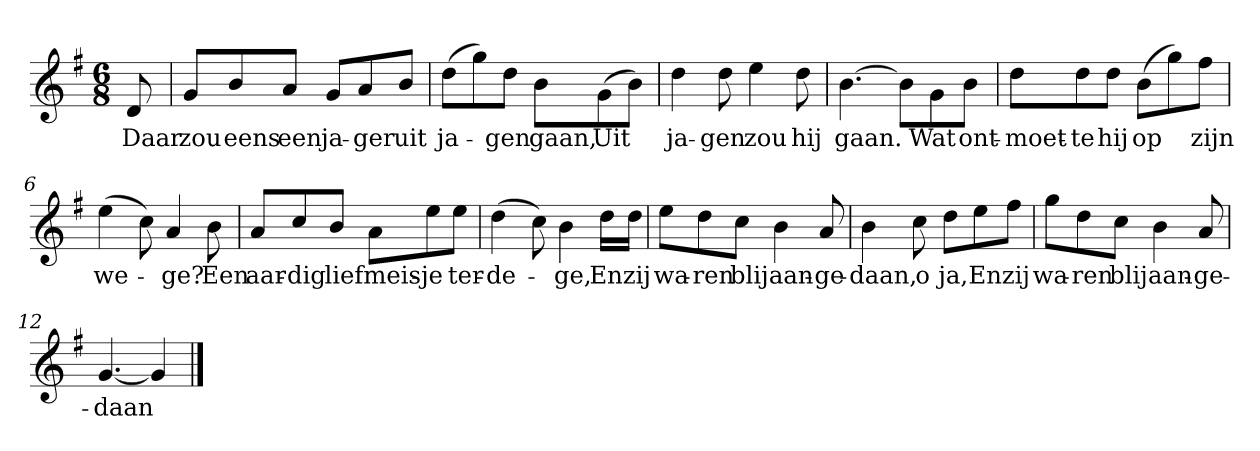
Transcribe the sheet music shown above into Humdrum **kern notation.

**kern	**text
*part1	*part1
*staff1	*staff1
*clefG2	*
*k[f#]	*
*G:	*
*M6/8	*
*MM120	*
=	=
8d	Daar
=1	=1
8g/L	zou
8b/	eens
8a/J	een
8g/L	ja-
8a/	-ger
8b/J	uit
=2	=2
(8dd\L	ja-
8gg\)	.
8dd\J	-gen
8b\L	gaan,
(8g\	Uit
8b\J)	.
=3	=3
4dd	ja-
8dd	-gen
4ee	zou
8dd	hij
=4	=4
[4.b	gaan.
8b\L]	.
8g\	Wat
8b\J	ont-
=5	=5
8dd\L	-moet-
8dd\	-te
8dd\J	hij
(8b\L	op
8gg\)	.
8ff#\J	zijn
=6	=6
(4ee	we-
8cc)	.
4a	-ge?
8b	Een
=7	=7
8a/L	aar-
8cc/	-dig
8b/J	lief
8a\L	meis-
8ee\	-je
8ee\J	ter-
=8	=8
(4dd	-de-
8cc)	.
4b	-ge,
16dd\LL	En
16dd\JJ	zij
=9	=9
8ee\L	wa-
8dd\	-ren
8cc\J	blij
4b	aan-
8a	-ge-
=10	=10
4b	-daan,
8cc	o
8dd\L	ja,
8ee\	En
8ff#\J	zij
=11	=11
8gg\L	wa-
8dd\	-ren
8cc\J	blij
4b	aan-
8a	-ge-
=12	=12
[4.g	-daan
4g]	.
==	==
*-	*-
